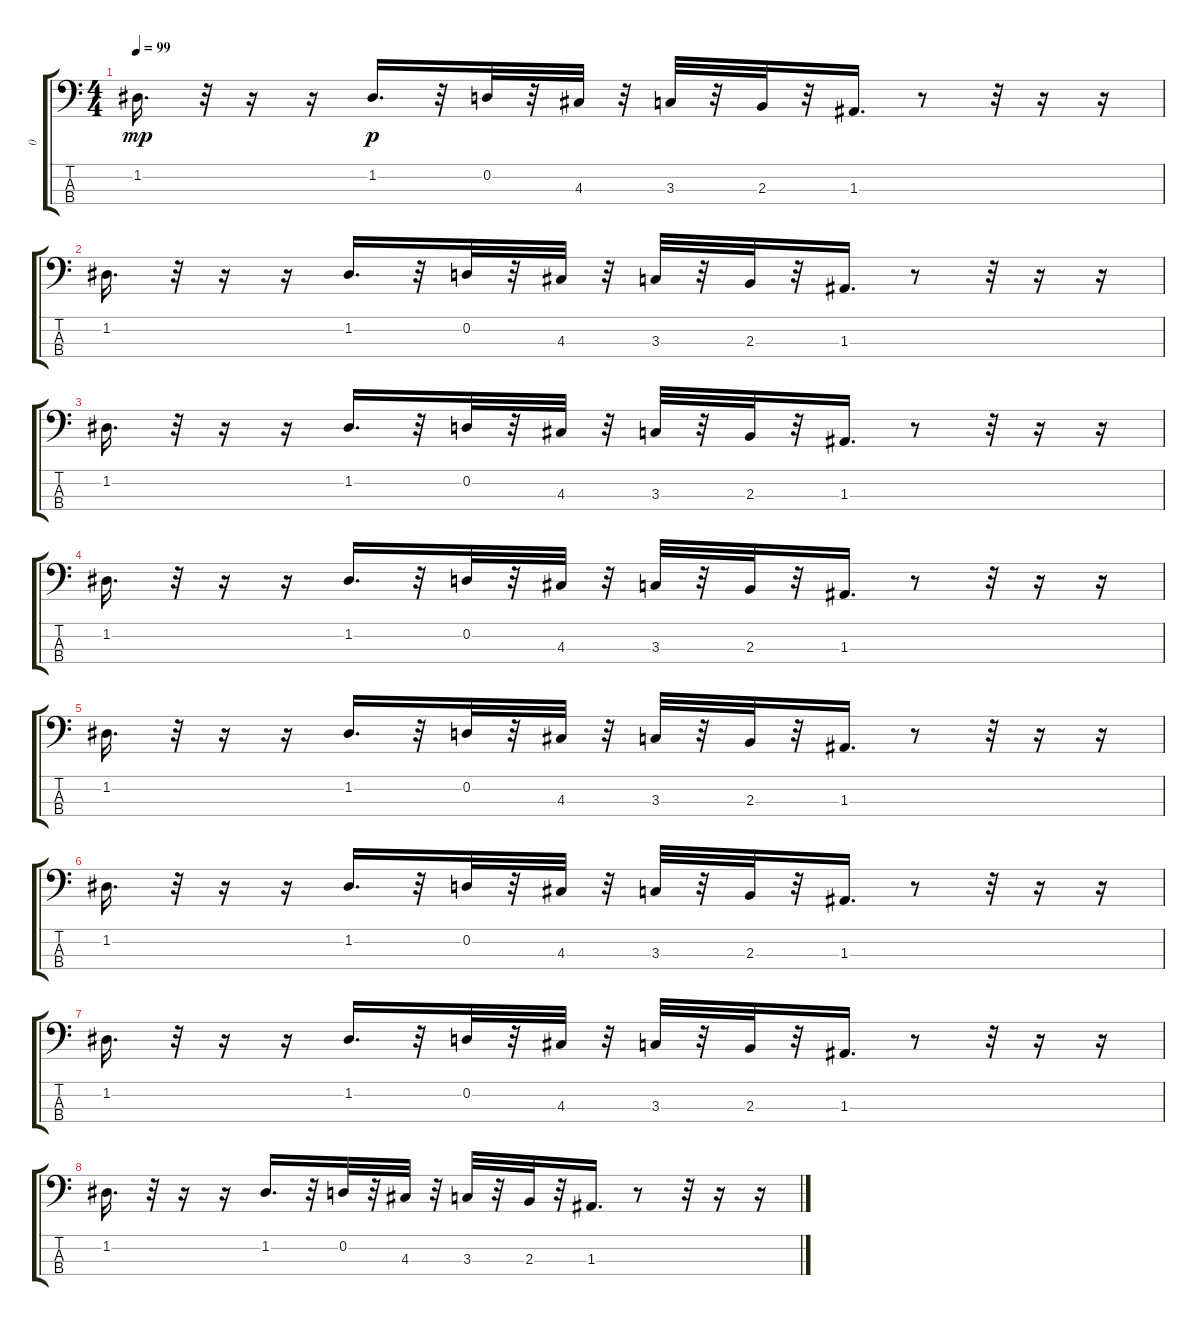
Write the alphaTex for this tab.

\track ("0" "0") {instrument synthbass2}
\staff {score tabs}
\tuning (G2 D2 A1 E1) {hide}
\ts (4 4)
\tempo 99
\clef f4
\ks c
1.2.16{d dy mp} r.32 r.16 r.16 1.2.16{d dy p} r.32 0.2.32 r.32 4.3.32 r.32 3.3.32 r.32 2.3.32 r.32 1.3.16{d} r.8 r.32 r.16 r.16 |
1.2.16{d} r.32 r.16 r.16 1.2.16{d} r.32 0.2.32 r.32 4.3.32 r.32 3.3.32 r.32 2.3.32 r.32 1.3.16{d} r.8 r.32 r.16 r.16 |
1.2.16{d} r.32 r.16 r.16 1.2.16{d} r.32 0.2.32 r.32 4.3.32 r.32 3.3.32 r.32 2.3.32 r.32 1.3.16{d} r.8 r.32 r.16 r.16 |
1.2.16{d} r.32 r.16 r.16 1.2.16{d} r.32 0.2.32 r.32 4.3.32 r.32 3.3.32 r.32 2.3.32 r.32 1.3.16{d} r.8 r.32 r.16 r.16 |
1.2.16{d} r.32 r.16 r.16 1.2.16{d} r.32 0.2.32 r.32 4.3.32 r.32 3.3.32 r.32 2.3.32 r.32 1.3.16{d} r.8 r.32 r.16 r.16 |
1.2.16{d} r.32 r.16 r.16 1.2.16{d} r.32 0.2.32 r.32 4.3.32 r.32 3.3.32 r.32 2.3.32 r.32 1.3.16{d} r.8 r.32 r.16 r.16 |
1.2.16{d} r.32 r.16 r.16 1.2.16{d} r.32 0.2.32 r.32 4.3.32 r.32 3.3.32 r.32 2.3.32 r.32 1.3.16{d} r.8 r.32 r.16 r.16 |
1.2.16{d} r.32 r.16 r.16 1.2.16{d} r.32 0.2.32 r.32 4.3.32 r.32 3.3.32 r.32 2.3.32 r.32 1.3.16{d} r.8 r.32 r.16 r.16
